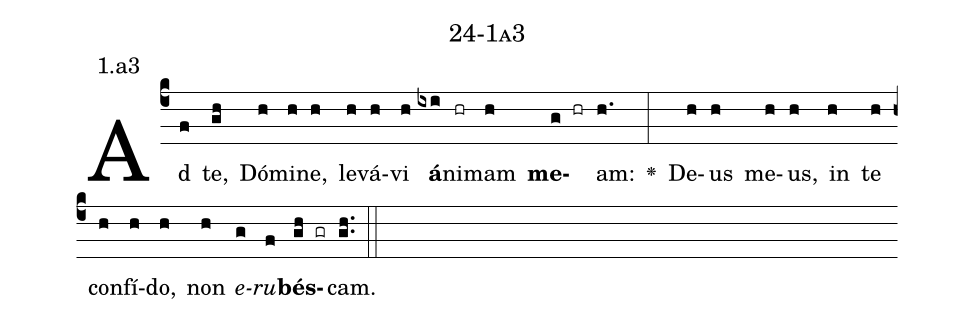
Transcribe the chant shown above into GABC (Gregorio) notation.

name: 24-1a3;
annotation: 1.a3;
%%
(c4)Ad(f) te,(gh) Dó(h)mi(h)ne,(h) le(h)vá(h)vi(h) <b>á</b>(ixi)ni(hr)mam(h) <b>me</b>(g hr)am:(h.) <v>\greheightstar</v>(:) De(h)us(h) me(h)us,(h) in(h) te(h) con(h)fí(h)do,(h) non(h) <i>e</i>(g)<i>ru</i>(f)<b>bés</b>(gh gr)cam.(gh..) (::)


%E(h) u(h) o(g) u(f) a(gh) e.(gh..) (::)
